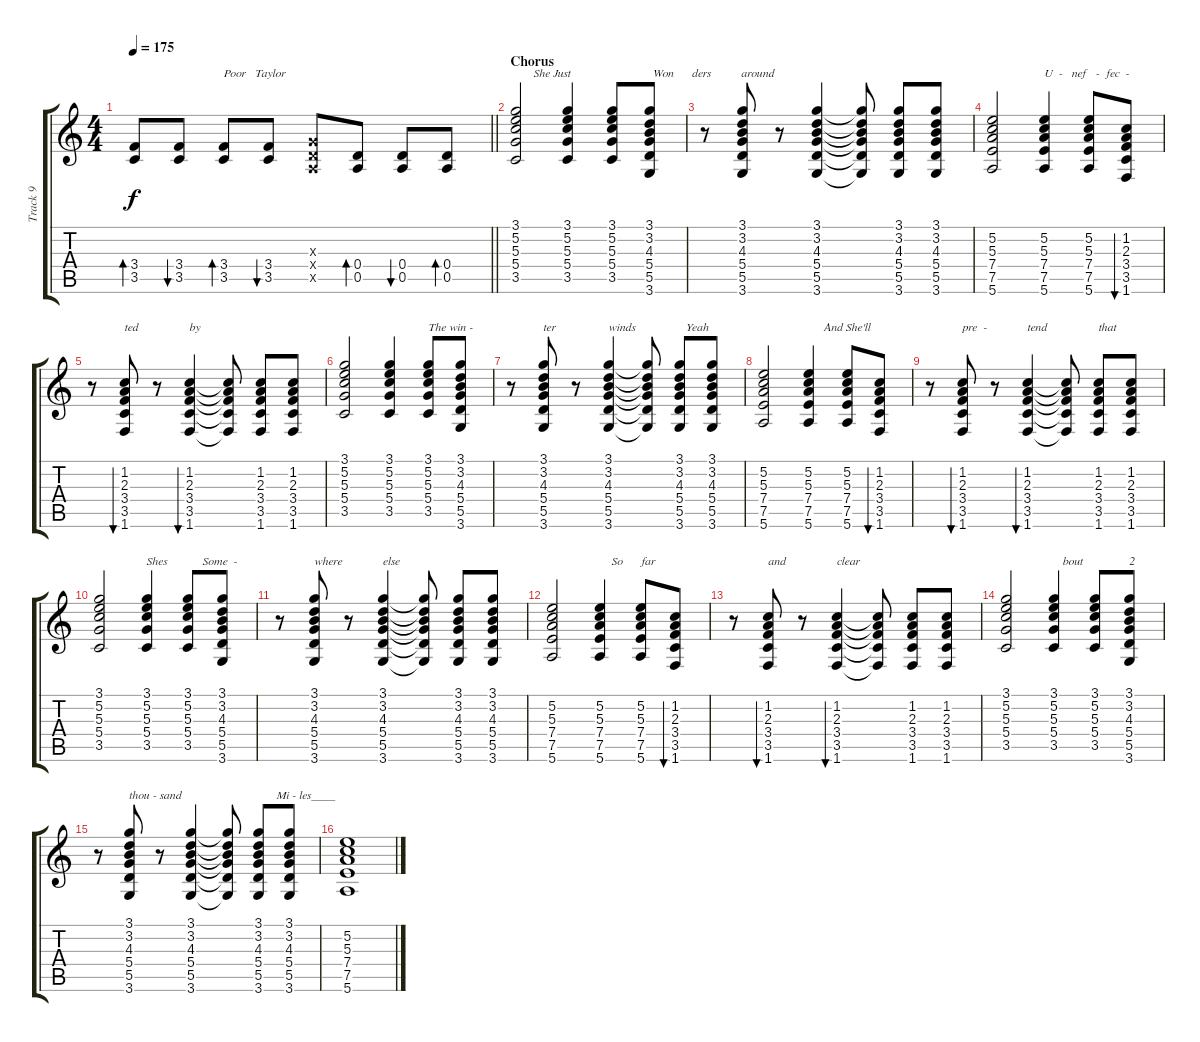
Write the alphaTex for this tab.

\track ("Track 9" "Track 9") {instrument acousticguitarsteel}
\staff {score tabs}
\tuning (E4 B3 G3 D3 A2 E2) {hide}
\ts (4 4)
\tempo 175
\clef g2
\barLineRight lightlight
\ks c
(3.4 3.5).8{bd 120 dy f} (3.4 3.5).8{bu 120} (3.4 3.5).8{bd 120 txt "Poor   Taylor"} (3.4 3.5).8{bu 120} (0.3{x} 0.4{x} 0.5{x}).8 (0.4 0.5).8{bd 120} (0.4 0.5).8{bu 120} (0.4 0.5).8{bd 120} |
\section ("" "Chorus")
(3.1 5.2 5.3 5.4 3.5).2{txt "      She Just " volume 10} (3.1 5.2 5.3 5.4 3.5).4 (3.1 5.2 5.3 5.4 3.5).8 (3.1 3.2 4.3 5.4 5.5 3.6).8{txt " Won      ders          around"} |
r.8 (3.1 3.2 4.3 5.4 5.5 3.6).8 r.8 (3.1 3.2 4.3 5.4 5.5 3.6).4 (3.1{t} 3.2{t} 4.3{t} 5.4{t} 5.5{t} 3.6{t}).8 (3.1 3.2 4.3 5.4 5.5 3.6).8 (3.1 3.2 4.3 5.4 5.5 3.6).8 |
(5.2 5.3 7.4 7.5 5.6).2 (5.2 5.3 7.4 7.5 5.6).4{txt "U  -   nef   -  fec  -   "} (5.2 5.3 7.4 7.5 5.6).8 (1.2 2.3 3.4 3.5 1.6).8{bu 120} |
r.8 (1.2 2.3 3.4 3.5 1.6).8{bu 120 txt "ted"} r.8 (1.2 2.3 3.4 3.5 1.6).4{bu 120 txt "by"} (1.2{t} 2.3{t} 3.4{t} 3.5{t} 1.6{t}).8 (1.2 2.3 3.4 3.5 1.6).8 (1.2 2.3 3.4 3.5 1.6).8 |
(3.1 5.2 5.3 5.4 3.5).2{volume 10} (3.1 5.2 5.3 5.4 3.5).4 (3.1 5.2 5.3 5.4 3.5).8{txt "The win - "} (3.1 3.2 4.3 5.4 5.5 3.6).8 |
r.8 (3.1 3.2 4.3 5.4 5.5 3.6).8{txt "ter"} r.8 (3.1 3.2 4.3 5.4 5.5 3.6).4{txt "winds"} (3.1{t} 3.2{t} 4.3{t} 5.4{t} 5.5{t} 3.6{t}).8 (3.1 3.2 4.3 5.4 5.5 3.6).8{txt "  Yeah"} (3.1 3.2 4.3 5.4 5.5 3.6).8 |
(5.2 5.3 7.4 7.5 5.6).2 (5.2 5.3 7.4 7.5 5.6).4{txt "     And She'll"} (5.2 5.3 7.4 7.5 5.6).8 (1.2 2.3 3.4 3.5 1.6).8{bu 120} |
r.8 (1.2 2.3 3.4 3.5 1.6).8{bu 120 txt "pre  -  "} r.8 (1.2 2.3 3.4 3.5 1.6).4{bu 120 txt "tend"} (1.2{t} 2.3{t} 3.4{t} 3.5{t} 1.6{t}).8 (1.2 2.3 3.4 3.5 1.6).8{txt "that"} (1.2 2.3 3.4 3.5 1.6).8 |
(3.1 5.2 5.3 5.4 3.5).2{volume 10} (3.1 5.2 5.3 5.4 3.5).4{txt "Shes "} (3.1 5.2 5.3 5.4 3.5).8{txt "     Some  -  "} (3.1 3.2 4.3 5.4 5.5 3.6).8 |
r.8 (3.1 3.2 4.3 5.4 5.5 3.6).8{txt "where"} r.8 (3.1 3.2 4.3 5.4 5.5 3.6).4{txt "else"} (3.1{t} 3.2{t} 4.3{t} 5.4{t} 5.5{t} 3.6{t}).8 (3.1 3.2 4.3 5.4 5.5 3.6).8 (3.1 3.2 4.3 5.4 5.5 3.6).8 |
(5.2 5.3 7.4 7.5 5.6).2 (5.2 5.3 7.4 7.5 5.6).4{txt "    So      far "} (5.2 5.3 7.4 7.5 5.6).8 (1.2 2.3 3.4 3.5 1.6).8{bu 120} |
r.8 (1.2 2.3 3.4 3.5 1.6).8{bu 120 txt "and"} r.8 (1.2 2.3 3.4 3.5 1.6).4{bu 120 txt "clear"} (1.2{t} 2.3{t} 3.4{t} 3.5{t} 1.6{t}).8 (1.2 2.3 3.4 3.5 1.6).8 (1.2 2.3 3.4 3.5 1.6).8 |
(3.1 5.2 5.3 5.4 3.5).2{volume 10} (3.1 5.2 5.3 5.4 3.5).4{txt "   bout"} (3.1 5.2 5.3 5.4 3.5).8 (3.1 3.2 4.3 5.4 5.5 3.6).8{txt "2"} |
r.8 (3.1 3.2 4.3 5.4 5.5 3.6).8{txt "thou - sand"} r.8 (3.1 3.2 4.3 5.4 5.5 3.6).4 (3.1{t} 3.2{t} 4.3{t} 5.4{t} 5.5{t} 3.6{t}).8 (3.1 3.2 4.3 5.4 5.5 3.6).8{txt "      Mi - les____"} (3.1 3.2 4.3 5.4 5.5 3.6).8 |
(5.2 5.3 7.4 7.5 5.6).1
